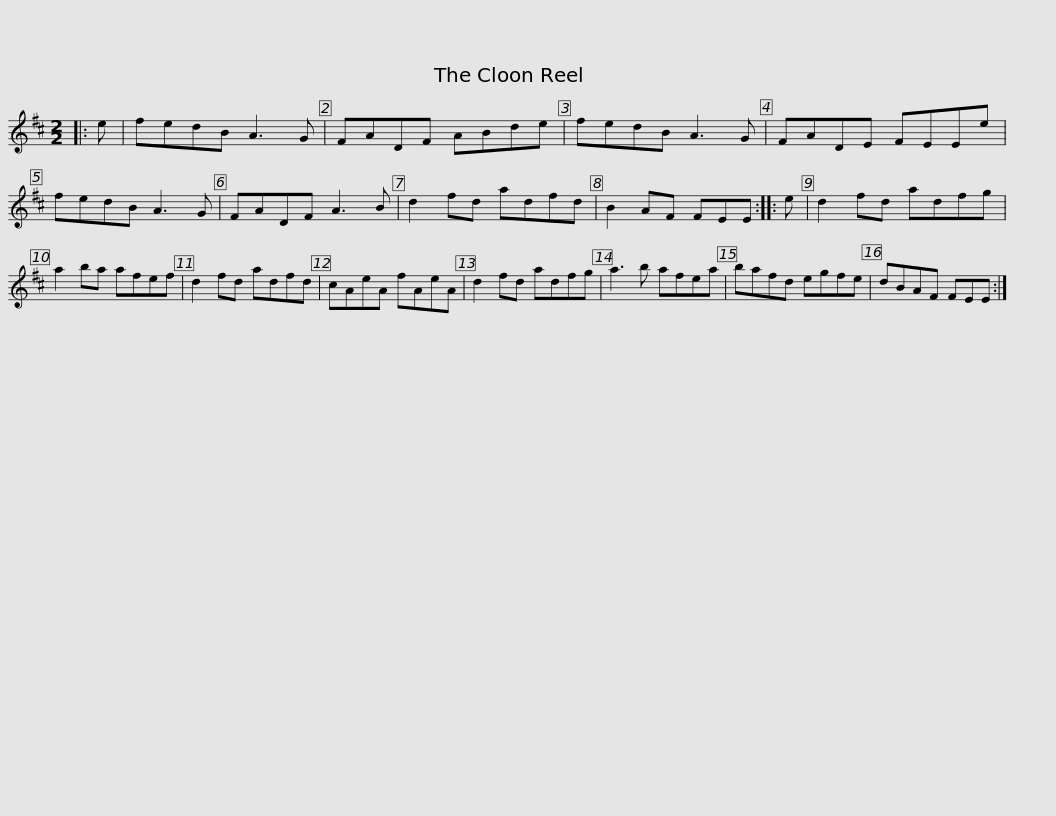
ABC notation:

X:1
L:1/8
M:2/2
I:linebreak $
K:D
V:1 treble
V:1
|: e | fedB A3 G | FADF ABde | fedB A3 G | FADE FEEe | %5
 fedB A3 G |$ FADF A3 B | d2 fd adfd | B2 AF FEE :: e | %10
 d2 fd adfg | a2 ba afef | d2 fd adfd |$ cAeA fAeA | d2 fd adfg | %15
 a3 b afea | bafd egfe | dBAF FEE :| %18
